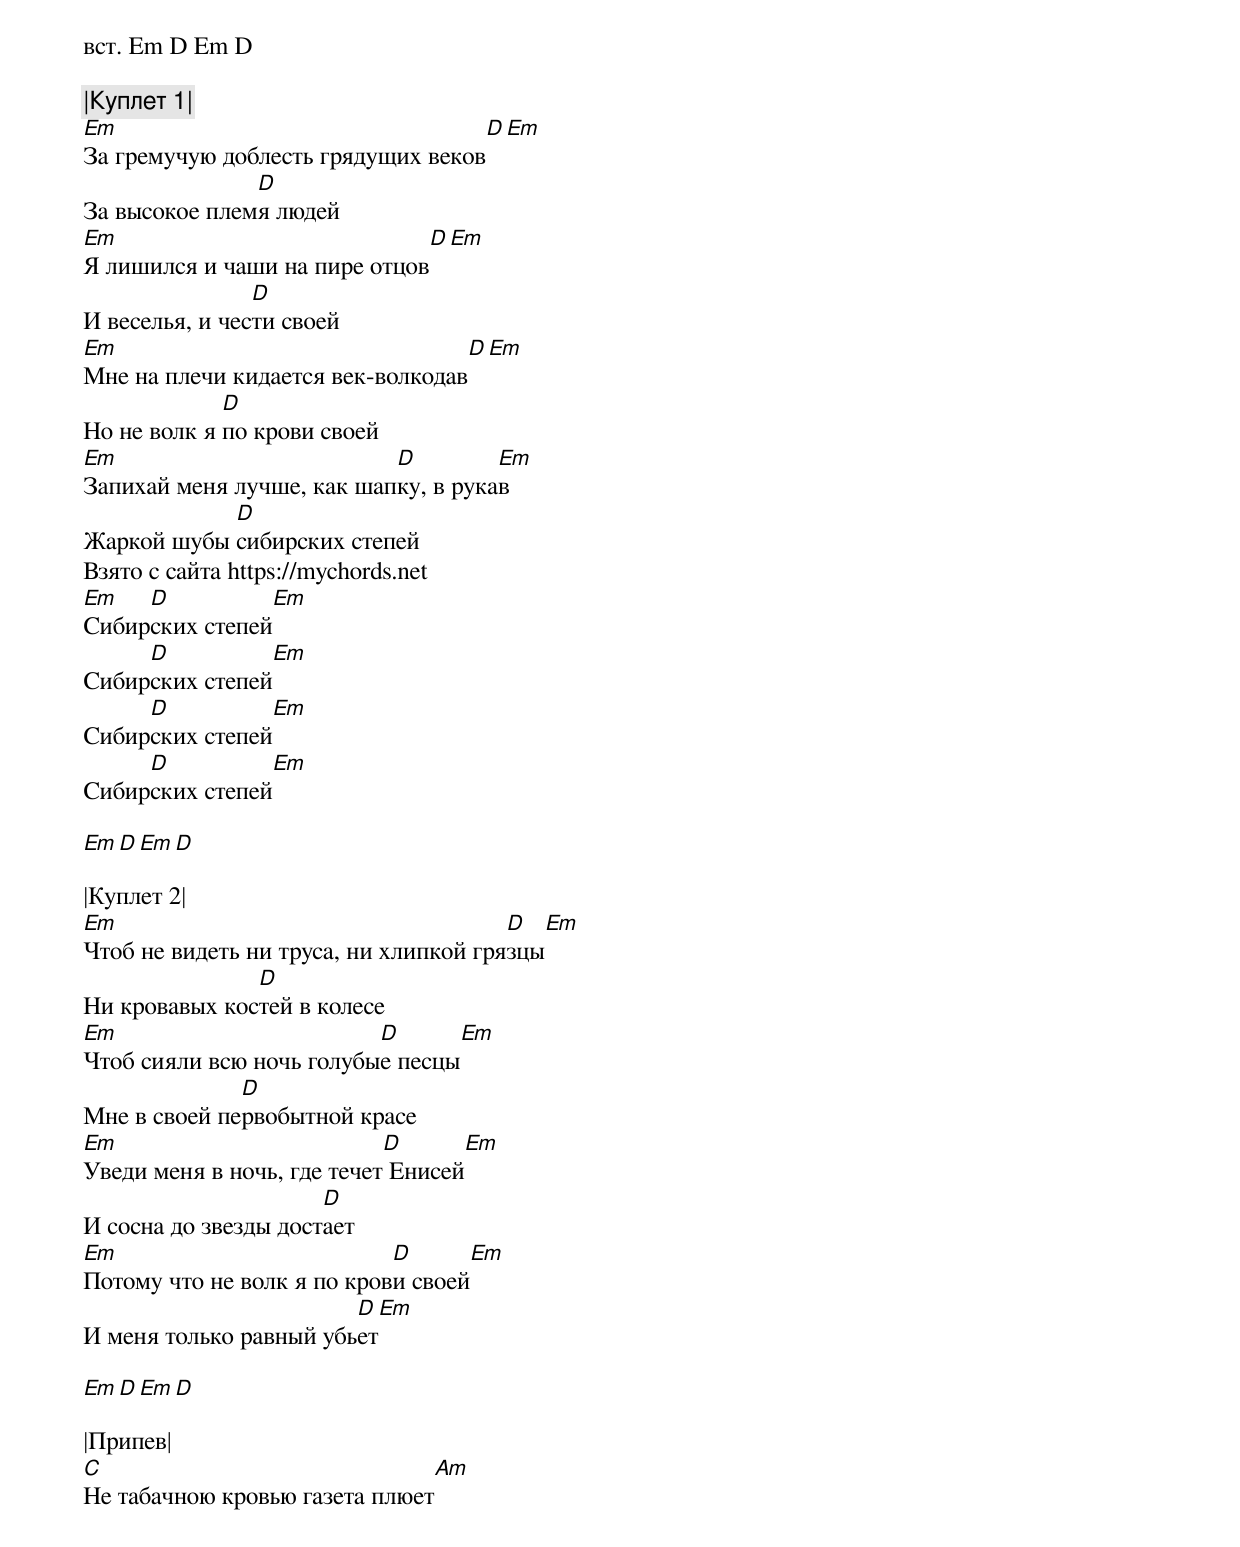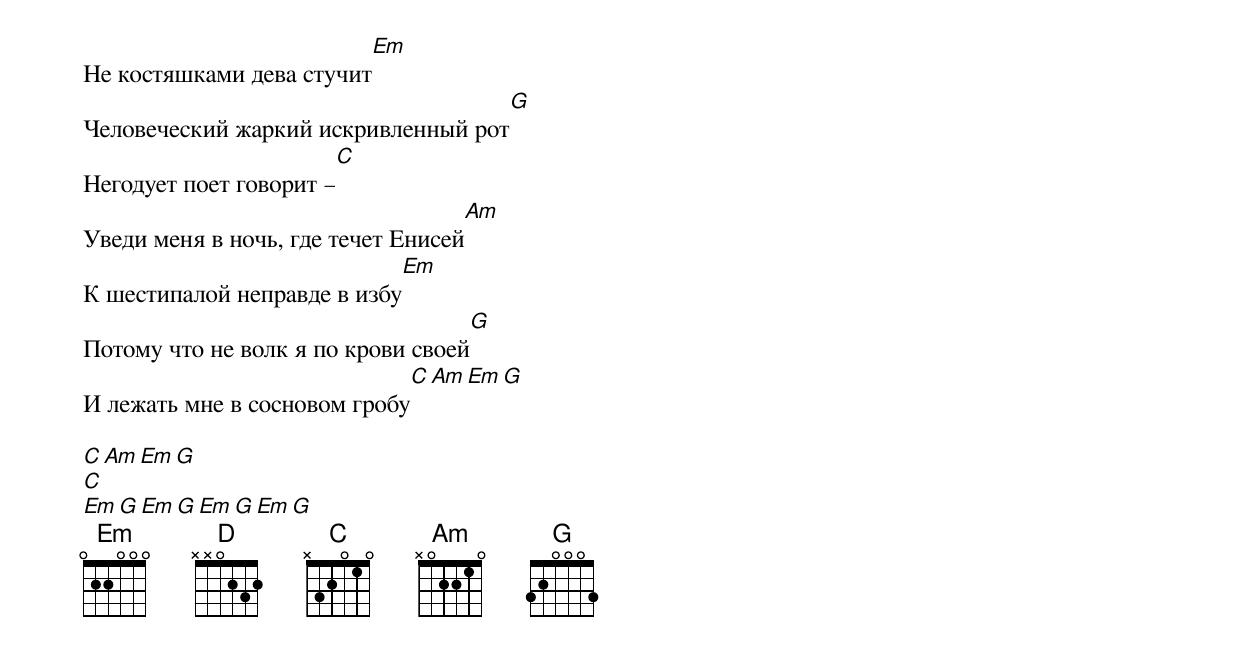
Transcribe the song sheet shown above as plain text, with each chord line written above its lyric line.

вст. Em D Em D

|Куплет 1|
Em                                 D              Em
За гремучую доблесть грядущих веков
               D
За высокое племя людей
Em                                 D         Em
Я лишился и чаши на пире отцов
                D
И веселья, и чести своей
Em                                 D         Em
Мне на плечи кидается век-волкодав
             D
Но не волк я по крови своей
Em                         D         Em
Запихай меня лучше, как шапку, в рукав
            D
Жаркой шубы сибирских степей
Взято с сайта https://mychords.net
Em   D               Em
Сибирских степей
     D               Em
Сибирских степей
     D               Em
Сибирских степей
     D               Em
Сибирских степей

Em D Em D

|Куплет 2|
Em                                     D                Em
Чтоб не видеть ни труса, ни хлипкой грязцы
               D
Ни кровавых костей в колесе
Em                        D                Em
Чтоб сияли всю ночь голубые песцы
              D
Мне в своей первобытной красе
Em                          D                Em
Уведи меня в ночь, где течет Енисей
                      D
И сосна до звезды достает
Em                          D                Em
Потому что не волк я по крови своей
                        D               Em
И меня только равный убьет

Em D Em D

|Припев|
C                                            Am
Не табачною кровью газета плюет
                                      Em
Не костяшками дева стучит
                                                         G
Человеческий жаркий искривленный рот
                               C
Негодует поет говорит –
                                                  Am
Уведи меня в ночь, где течет Енисей
                                        Em
К шестипалой неправде в избу
                                                      G
Потому что не волк я по крови своей
                                             C Am Em G
И лежать мне в сосновом гробу

C Am Em G
C
Em G Em G Em G Em G
